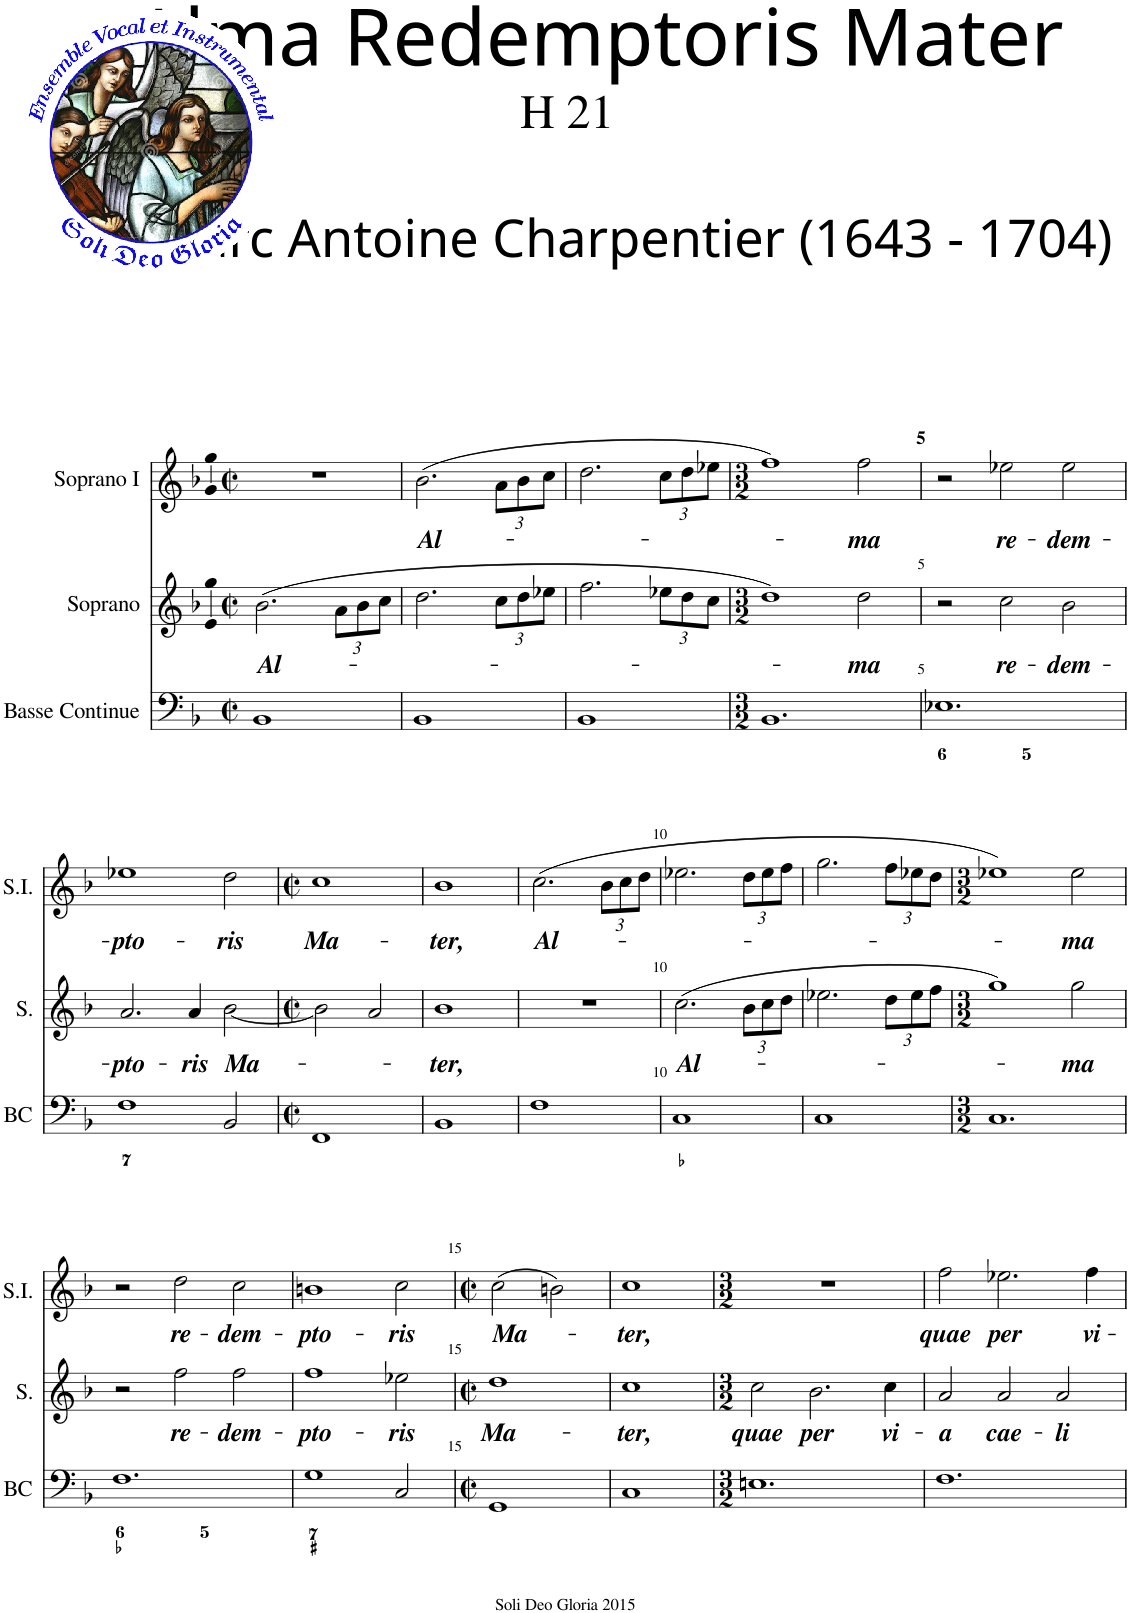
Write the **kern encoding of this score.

**kern	**kern	**text	**kern	**text
*part3	*part2	*part2	*part1	*part1
*staff3	*staff2	*staff2	*staff1	*staff1
*I"Basse Continue	*I"Soprano	*	*I"Soprano I	*
*I'BC	*I'S.	*	*I'S.I.	*
*clefF4	*clefG2	*	*clefG2	*
*k[b-]	*k[b-]	*	*k[b-]	*
*M2/2	*M2/2	*	*M2/2	*
*met(c|)	*met(c|)	*	*met(c|)	*
=1	=1	=1	=1	=1
!	!	!LO:LY:b	!	!
1BB-	(>2.b-\	Al-	1r	.
*	*Xbrackettup	*	*	*
.	12a\L	.	.	.
.	12b-\	.	.	.
.	12cc\J	.	.	.
=2	=2	=2	=2	=2
!	!	!	!	!LO:LY:b
1BB-	2.dd\	.	(2.b-\	Al-
*	*	*	*Xbrackettup	*
.	12cc\L	.	12a\L	.
.	12dd\	.	12b-\	.
.	12ee-X\J	.	12cc\J	.
=3	=3	=3	=3	=3
1BB-	2.ff\	.	2.dd\	.
.	12ee-X\L	.	12cc\L	.
.	12dd\	.	12dd\	.
.	12cc\J	.	12ee-X\J	.
=4	=4	=4	=4	=4
*M3/2	*M3/2	*	*M3/2	*
1.BB-	1dd)	.	1ff)	.
!	!	!LO:LY:b	!	!LO:LY:b
.	2dd\	-ma	2ff\	-ma
=5	=5	=5	=5	=5
1.E-X	2r	.	2r	.
!	!	!LO:LY:b	!	!LO:LY:b
.	2cc\	re-	2ee-X\	re-
!	!	!LO:LY:b	!	!LO:LY:b
.	2b-\	-dem-	2ee-\	-dem-
!!LO:LB:g=z
=6	=6	=6	=6	=6
!	!	!LO:LY:b	!	!LO:LY:b
1F	2.a/	-pto-	1ee-X	-pto-
!	!	!LO:LY:b	!	!
.	4a/	-ris	.	.
!	!	!LO:LY:b	!	!LO:LY:b
2BB-/	[<2b-\	Ma-	2dd\	-ris
=7	=7	=7	=7	=7
*M2/2	*M2/2	*	*M2/2	*
*met(c|)	*met(c|)	*	*met(c|)	*
!	!	!	!	!LO:LY:b
1FF	2b-\]	.	1cc	Ma-
.	2a/	.	.	.
=8	=8	=8	=8	=8
!	!	!LO:LY:b	!	!LO:LY:b
1BB-	1b-	-ter,	1b-	-ter,
=9	=9	=9	=9	=9
!	!	!	!	!LO:LY:b
1F	1r	.	(2.cc\	Al-
.	.	.	12b-\L	.
.	.	.	12cc\	.
.	.	.	12dd\J	.
=10	=10	=10	=10	=10
!	!	!LO:LY:b	!	!
1C	(2.cc\	Al-	2.ee-X\	.
.	12b-\L	.	12dd\L	.
.	12cc\	.	12ee-\	.
.	12dd\J	.	12ff\J	.
=11	=11	=11	=11	=11
1C	2.ee-X\	.	2.gg\	.
.	12dd\L	.	12ff\L	.
.	12ee-\	.	12ee-X\	.
.	12ff\J	.	12dd\J	.
=12	=12	=12	=12	=12
*M3/2	*M3/2	*	*M3/2	*
1.C	1gg)	.	1ee-X)	.
!	!	!LO:LY:b	!	!LO:LY:b
.	2gg\	-ma	2ee-\	-ma
!!LO:LB:g=z
=13	=13	=13	=13	=13
1.F	2r	.	2r	.
!	!	!LO:LY:b	!	!LO:LY:b
.	2ff\	re-	2dd\	re-
!	!	!LO:LY:b	!	!LO:LY:b
.	2ff\	-dem-	2cc\	-dem-
=14	=14	=14	=14	=14
!	!	!LO:LY:b	!	!LO:LY:b
1G	1ff	-pto-	1bn	-pto-
!	!	!LO:LY:b	!	!LO:LY:b
2C/	2ee-X\	-ris	2cc\	-ris
=15	=15	=15	=15	=15
*M2/2	*M2/2	*	*M2/2	*
*met(c|)	*met(c|)	*	*met(c|)	*
!	!	!LO:LY:b	!	!LO:LY:b
1GG	1dd	Ma-	(2cc\	Ma-
.	.	.	2bn\)	.
=16	=16	=16	=16	=16
!	!	!LO:LY:b	!	!LO:LY:b
1C	1cc	-ter,	1cc	-ter,
=17	=17	=17	=17	=17
*M3/2	*M3/2	*	*M3/2	*
!	!	!LO:LY:b	!	!
1.En	2cc\	quae	1.r	.
!	!	!LO:LY:b	!	!
.	2.b-\	per	.	.
!	!	!LO:LY:b	!	!
.	4cc\	vi-	.	.
=18	=18	=18	=18	=18
!	!	!LO:LY:b	!	!LO:LY:b
1.F	2a/	-a	2ff\	quae
!	!	!LO:LY:b	!	!LO:LY:b
.	2a/	cae-	2.ee-X\	per
!	!	!LO:LY:b	!	!
.	2a/	-li	.	.
!	!	!	!	!LO:LY:b
.	.	.	4ff\	vi-
=	=	=	=	=
*-	*-	*-	*-	*-
